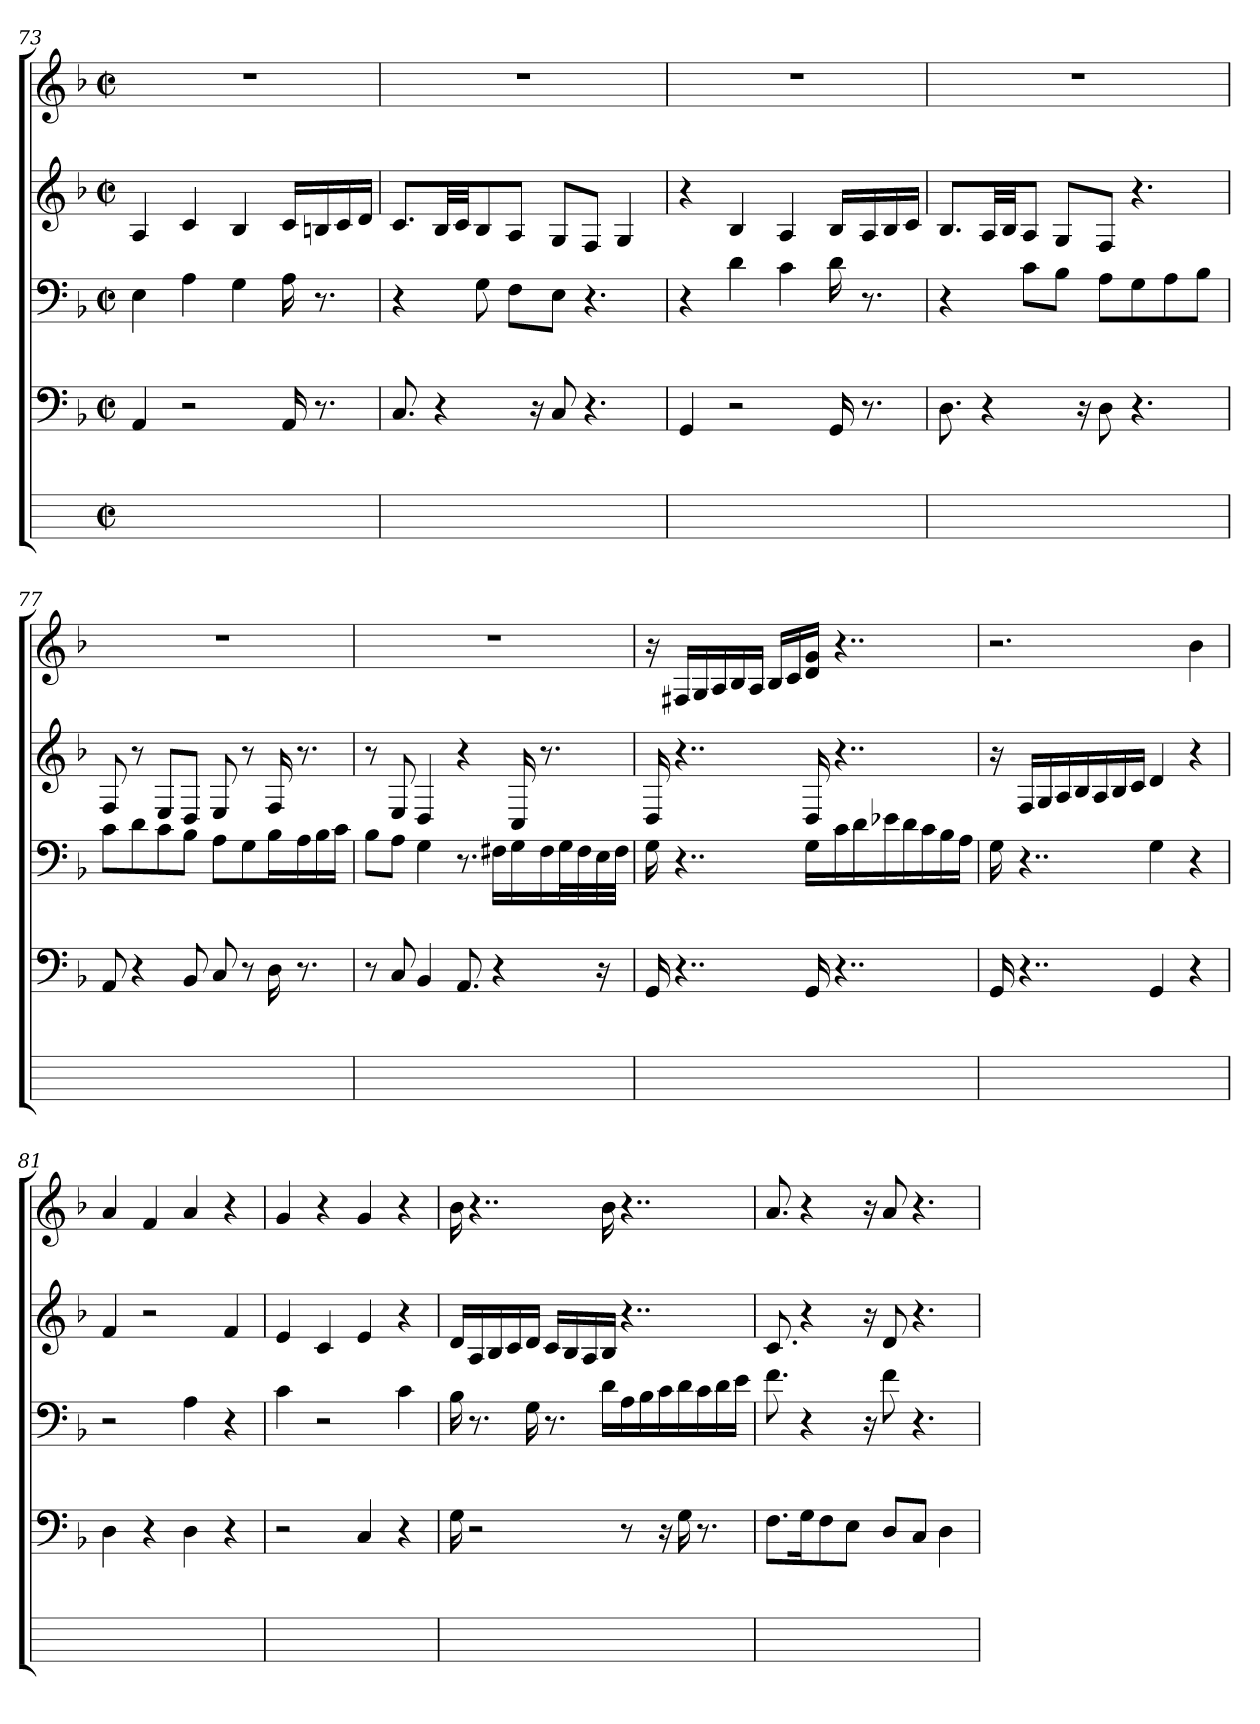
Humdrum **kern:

**kern	**kern	**kern	**kern	**kern
*part5	*part4	*part3	*part2	*part1
*staff5	*staff4	*staff3	*staff2	*staff1
*	*clefF4	*clefF4	*clefG2	*clefG2
*	*k[b-]	*k[b-]	*k[b-]	*k[b-]
*	*F:	*F:	*F:	*F:
*M2/2	*M2/2	*M2/2	*M2/2	*M2/2
*met(c|)	*met(c|)	*met(c|)	*met(c|)	*met(c|)
=73	=73	=73	=73	=73
1ryy	4AA	4E	4A	1r
.	2r	4A	4c	.
.	.	4G	4B-	.
.	16AA	16A	16cLL	.
.	8.r	8.r	16Bni	.
.	.	.	16ci	.
.	.	.	16diJJ	.
=74	=74	=74	=74	=74
1ryy	8.C	4r	8.cjL	1r
.	4r	.	32B-iLL	.
.	.	.	32ciJJ	.
.	.	8G	8B-	.
.	.	8FL	8AJ	.
.	16r	.	.	.
.	8C	8EJ	8GL	.
.	4.r	4.r	8FiJ	.
.	.	.	4Gj	.
=75	=75	=75	=75	=75
1ryy	4GG	4r	4r	1r
.	2r	4d	4B-	.
.	.	4c	4A	.
.	16GG	16d	16B-LL	.
.	8.r	8.r	16Ai	.
.	.	.	16B-i	.
.	.	.	16ciJJ	.
=76	=76	=76	=76	=76
1ryy	8.D	4r	8.B-jL	1r
.	4r	.	32AiLL	.
.	.	.	32B-iJJ	.
.	.	8cL	8AJ	.
.	.	8B-J	8GL	.
.	16r	.	.	.
.	8D	8AL	8FJ	.
.	4.r	8Gi	4.r	.
.	.	8Ai	.	.
.	.	8B-iJ	.	.
=77	=77	=77	=77	=77
1ryy	8AA	8cL	8Fj	1r
.	4r	8di	8r	.
.	.	8cj	8EL	.
.	8BB-	8B-J	8DJ	.
.	8C	8AL	8E	.
.	8r	8G	8r	.
.	16D	16B-L	16F	.
.	8.r	16Ai	8.r	.
.	.	16B-i	.	.
.	.	16ciJJ	.	.
=78	=78	=78	=78	=78
1ryy	8r	8B-iL	8r	1r
.	8CZ	8AJ	8E	.
.	4BB-	4G	4D	.
.	8.AA	8.r	4r	.
.	4r	16F#XiLL	.	.
.	.	16Gj	16C	.
.	.	16F#i	8.r	.
.	.	32GiL	.	.
.	.	32F#i	.	.
.	16r	32Ei	.	.
.	.	32F#iJJJ	.	.
=79	=79	=79	=79	=79
1ryy	16GG	16G	16D	16r
.	4..r	4..r	4..r	16F#XiLL
.	.	.	.	16Gi
.	.	.	.	16Ai
.	.	.	.	16B-i
.	.	.	.	16AiJJ
.	.	.	.	16B-iLL
.	.	.	.	16ci
.	16GGj	16GjLL	16Dj	16dj 16gJJ
.	4..r	16ci	4..r	4..r
.	.	16di	.	.
.	.	16e-Xi	.	.
.	.	16di	.	.
.	.	16ci	.	.
.	.	16B-i	.	.
.	.	16AiJJ	.	.
=80	=80	=80	=80	=80
1ryy	16GGj	16Gj	16r	2.r
.	4..r	4..r	16FiLL	.
.	.	.	16Gi	.
.	.	.	16Ai	.
.	.	.	16B-i	.
.	.	.	16Ai	.
.	.	.	16B-i	.
.	.	.	16ciJJ	.
.	4GGj	4Gj	4d	.
.	4r	4r	4r	4b-
=81	=81	=81	=81	=81
1ryy	4D	2r	4f	4a
.	4r	.	2r	4f
.	4Dj	4A	.	4a
.	4r	4r	4f	4r
=82	=82	=82	=82	=82
1ryy	2r	4c	4eV	4g
.	.	2r	4c	4r
.	4C	.	4eV	4g
.	4r	4c	4r	4r
=83	=83	=83	=83	=83
1ryy	16G	16B-	16dLL	16b-
.	2r	8.r	16Ai	4..r
.	.	.	16B-i	.
.	.	.	16ci	.
.	.	16G	16djJJ	.
.	.	8.r	16ciLL	.
.	.	.	16B-i	.
.	.	.	16Ai	.
.	.	16dLL	16B-JJ	16b-
.	8r	16Ai	4..r	4..r
.	.	16B-i	.	.
.	16r	16ci	.	.
.	16G	16dj	.	.
.	8.r	16ci	.	.
.	.	16dj	.	.
.	.	16eiJJ	.	.
=84	=84	=84	=84	=84
1ryy	8.FL	8.f	8.c	8.a
.	16Gik	4r	4r	4r
.	8Fi	.	.	.
.	8EJ	.	.	.
.	.	16r	16r	16r
.	8DL	8fj	8d	8a
.	8CiJ	4.r	4.r	4.r
.	4Dj	.	.	.
=	=	=	=	=
*-	*-	*-	*-	*-
